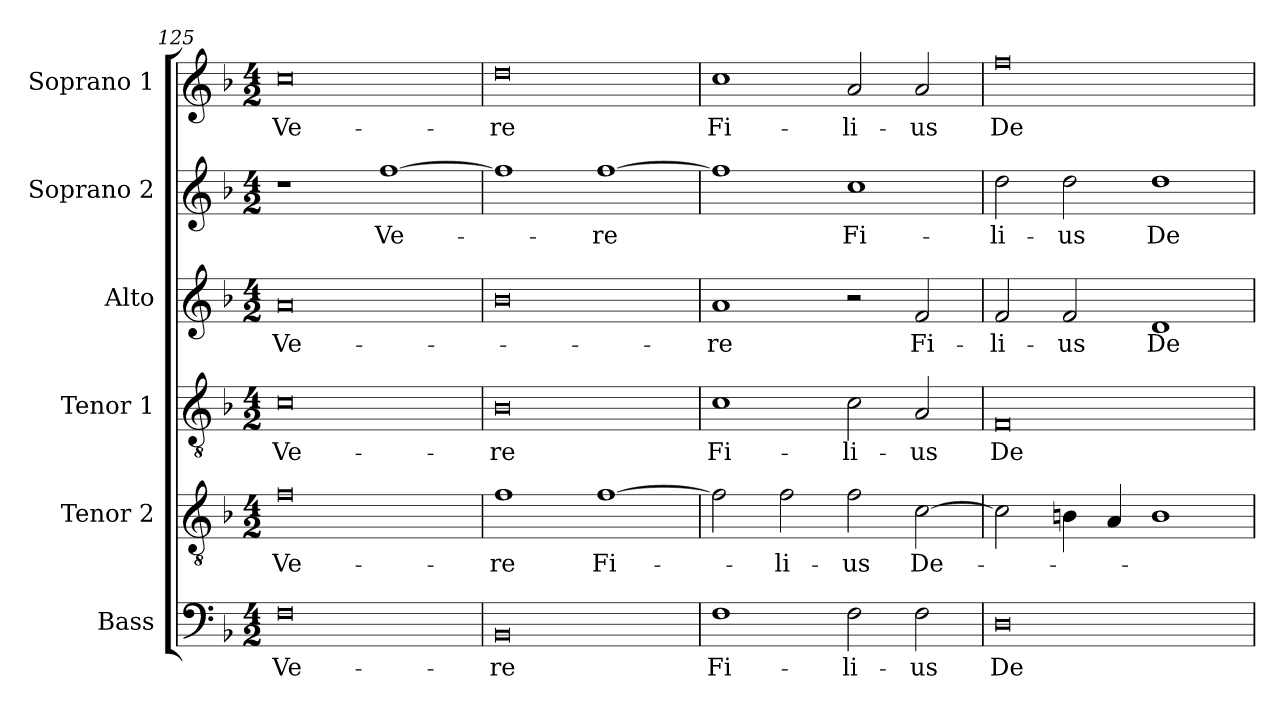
**kern	**text	**kern	**text	**kern	**text	**kern	**text	**kern	**text	**kern	**text
*part6	*part6	*part5	*part5	*part4	*part4	*part3	*part3	*part2	*part2	*part1	*part1
*staff6	*staff6	*staff5	*staff5	*staff4	*staff4	*staff3	*staff3	*staff2	*staff2	*staff1	*staff1
*I"Bass	*	*I"Tenor 2	*	*I"Tenor 1	*	*I"Alto	*	*I"Soprano 2	*	*I"Soprano 1	*
*I'B	*	*I'T 2	*	*I'T 1	*	*I'A	*	*I'S 2	*	*I'S 1	*
*clefF4	*	*clefGv2	*	*clefGv2	*	*clefG2	*	*clefG2	*	*clefG2	*
*k[b-]	*	*k[b-]	*	*k[b-]	*	*k[b-]	*	*k[b-]	*	*k[b-]	*
*F:	*	*F:	*	*F:	*	*F:	*	*F:	*	*F:	*
*M4/2	*	*M4/2	*	*M4/2	*	*M4/2	*	*M4/2	*	*M4/2	*
=125	=125	=125	=125	=125	=125	=125	=125	=125	=125	=125	=125
!	!LO:LY:b	!	!	!	!	!	!	!	!	!	!
!	!	!	!LO:LY:b	!	!	!	!	!	!	!	!
!	!	!	!	!	!LO:LY:b	!	!	!	!	!	!
!	!	!	!	!	!	!	!LO:LY:b	!	!	!	!
!	!	!	!	!	!	!	!	!	!	!	!LO:LY:b
0F	Ve-	0f	Ve-	0c	Ve-	0a	Ve-	1r	.	0cc	Ve-
!	!	!	!	!	!	!	!	!	!LO:LY:b	!	!
.	.	.	.	.	.	.	.	[1ff	Ve-	.	.
=126	=126	=126	=126	=126	=126	=126	=126	=126	=126	=126	=126
!	!LO:LY:b	!	!	!	!	!	!	!	!	!	!
!	!	!	!LO:LY:b	!	!	!	!	!	!	!	!
!	!	!	!	!	!LO:LY:b	!	!	!	!	!	!
!	!	!	!	!	!	!	!	!	!	!	!LO:LY:b
0BB-	-re	1f	-re	0B-	-re	0b-	.	1ff]	.	0dd	-re
!	!	!	!LO:LY:b	!	!	!	!	!	!	!	!
!	!	!	!	!	!	!	!	!	!LO:LY:b	!	!
.	.	[1f	Fi-	.	.	.	.	[1ff	-re	.	.
=127	=127	=127	=127	=127	=127	=127	=127	=127	=127	=127	=127
!	!LO:LY:b	!	!	!	!	!	!	!	!	!	!
!	!	!	!	!	!LO:LY:b	!	!	!	!	!	!
!	!	!	!	!	!	!	!LO:LY:b	!	!	!	!
!	!	!	!	!	!	!	!	!	!	!	!LO:LY:b
1F	Fi-	2f\]	.	1c	Fi-	1a	-re	1ff]	.	1cc	Fi-
!	!	!	!LO:LY:b	!	!	!	!	!	!	!	!
.	.	2f\	-li-	.	.	.	.	.	.	.	.
!	!LO:LY:b	!	!	!	!	!	!	!	!	!	!
!	!	!	!LO:LY:b	!	!	!	!	!	!	!	!
!	!	!	!	!	!LO:LY:b	!	!	!	!	!	!
!	!	!	!	!	!	!	!	!	!LO:LY:b	!	!
!	!	!	!	!	!	!	!	!	!	!	!LO:LY:b
2F\	-li-	2f\	-us	2c\	-li-	2r	.	1cc	Fi-	2a/	-li-
!	!LO:LY:b	!	!	!	!	!	!	!	!	!	!
!	!	!	!LO:LY:b	!	!	!	!	!	!	!	!
!	!	!	!	!	!LO:LY:b	!	!	!	!	!	!
!	!	!	!	!	!	!	!LO:LY:b	!	!	!	!
!	!	!	!	!	!	!	!	!	!	!	!LO:LY:b
2F\	-us	[2c\	De-	2A/	-us	2f/	Fi-	.	.	2a/	-us
=128	=128	=128	=128	=128	=128	=128	=128	=128	=128	=128	=128
!	!LO:LY:b	!	!	!	!	!	!	!	!	!	!
!	!	!	!	!	!LO:LY:b	!	!	!	!	!	!
!	!	!	!	!	!	!	!LO:LY:b	!	!	!	!
!	!	!	!	!	!	!	!	!	!LO:LY:b	!	!
!	!	!	!	!	!	!	!	!	!	!	!LO:LY:b
0D	De-	2c\]	.	0F	De-	2f/	-li-	2dd\	-li-	0ff	De-
!	!	!	!	!	!	!	!LO:LY:b	!	!	!	!
!	!	!	!	!	!	!	!	!	!LO:LY:b	!	!
.	.	4Bn\	.	.	.	2f/	-us	2dd\	-us	.	.
.	.	4A/	.	.	.	.	.	.	.	.	.
!	!	!	!	!	!	!	!LO:LY:b	!	!	!	!
!	!	!	!	!	!	!	!	!	!LO:LY:b	!	!
.	.	1B	.	.	.	1d	De-	1dd	De-	.	.
=	=	=	=	=	=	=	=	=	=	=	=
*-	*-	*-	*-	*-	*-	*-	*-	*-	*-	*-	*-
